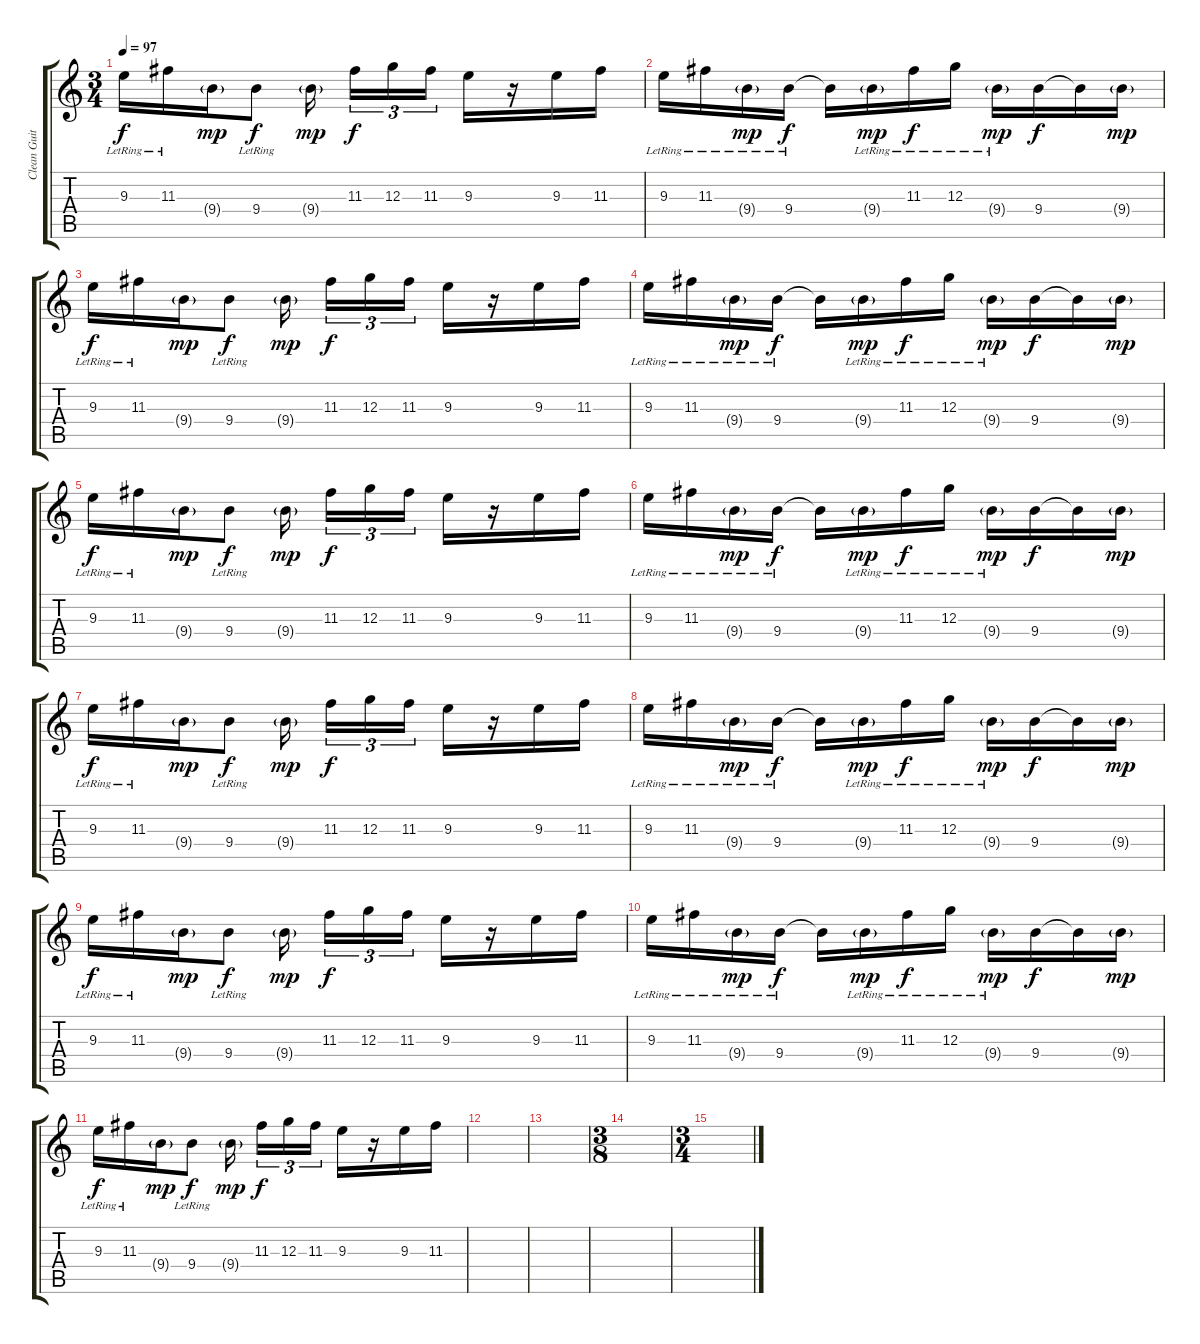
\track ("Clean Guitars" "Clean Guit") {instrument electricguitarjazz}
\staff {score tabs}
\tuning (E4 B3 G3 D3 A2 D2) {hide}
\ts (3 4)
\tempo 97
\clef g2
\ks c
9.3{lr}.16{dy f} 11.3{lr}.16 9.4{g}.16{dy mp} 9.4{lr}.8{dy f} 9.4{g}.16{dy mp beam splitsecondary} 11.3.16{tu (3 2) dy f} 12.3.16{tu (3 2)} 11.3.16{tu (3 2)} 9.3.16 r.16 9.3.16 11.3.16 |
9.3{lr}.16 11.3{lr}.16 9.4{g lr}.16{dy mp} 9.4{lr}.16{dy f} 9.4{t}.16 9.4{g lr}.16{dy mp} 11.3{lr}.16{dy f} 12.3{lr}.16 9.4{g lr}.16{dy mp} 9.4.16{dy f} 9.4{t}.16 9.4{g}.16{dy mp} |
9.3{lr}.16{dy f} 11.3{lr}.16 9.4{g}.16{dy mp} 9.4{lr}.8{dy f} 9.4{g}.16{dy mp beam splitsecondary} 11.3.16{tu (3 2) dy f} 12.3.16{tu (3 2)} 11.3.16{tu (3 2)} 9.3.16 r.16 9.3.16 11.3.16 |
9.3{lr}.16 11.3{lr}.16 9.4{g lr}.16{dy mp} 9.4{lr}.16{dy f} 9.4{t}.16 9.4{g lr}.16{dy mp} 11.3{lr}.16{dy f} 12.3{lr}.16 9.4{g lr}.16{dy mp} 9.4.16{dy f} 9.4{t}.16 9.4{g}.16{dy mp} |
9.3{lr}.16{dy f} 11.3{lr}.16 9.4{g}.16{dy mp} 9.4{lr}.8{dy f} 9.4{g}.16{dy mp beam splitsecondary} 11.3.16{tu (3 2) dy f} 12.3.16{tu (3 2)} 11.3.16{tu (3 2)} 9.3.16 r.16 9.3.16 11.3.16 |
9.3{lr}.16 11.3{lr}.16 9.4{g lr}.16{dy mp} 9.4{lr}.16{dy f} 9.4{t}.16 9.4{g lr}.16{dy mp} 11.3{lr}.16{dy f} 12.3{lr}.16 9.4{g lr}.16{dy mp} 9.4.16{dy f} 9.4{t}.16 9.4{g}.16{dy mp} |
9.3{lr}.16{dy f} 11.3{lr}.16 9.4{g}.16{dy mp} 9.4{lr}.8{dy f} 9.4{g}.16{dy mp beam splitsecondary} 11.3.16{tu (3 2) dy f} 12.3.16{tu (3 2)} 11.3.16{tu (3 2)} 9.3.16 r.16 9.3.16 11.3.16 |
9.3{lr}.16 11.3{lr}.16 9.4{g lr}.16{dy mp} 9.4{lr}.16{dy f} 9.4{t}.16 9.4{g lr}.16{dy mp} 11.3{lr}.16{dy f} 12.3{lr}.16 9.4{g lr}.16{dy mp} 9.4.16{dy f} 9.4{t}.16 9.4{g}.16{dy mp} |
9.3{lr}.16{dy f} 11.3{lr}.16 9.4{g}.16{dy mp} 9.4{lr}.8{dy f} 9.4{g}.16{dy mp beam splitsecondary} 11.3.16{tu (3 2) dy f} 12.3.16{tu (3 2)} 11.3.16{tu (3 2)} 9.3.16 r.16 9.3.16 11.3.16 |
9.3{lr}.16 11.3{lr}.16 9.4{g lr}.16{dy mp} 9.4{lr}.16{dy f} 9.4{t}.16 9.4{g lr}.16{dy mp} 11.3{lr}.16{dy f} 12.3{lr}.16 9.4{g lr}.16{dy mp} 9.4.16{dy f} 9.4{t}.16 9.4{g}.16{dy mp} |
9.3{lr}.16{dy f} 11.3{lr}.16 9.4{g}.16{dy mp} 9.4{lr}.8{dy f} 9.4{g}.16{dy mp beam splitsecondary} 11.3.16{tu (3 2) dy f} 12.3.16{tu (3 2)} 11.3.16{tu (3 2)} 9.3.16 r.16 9.3.16 11.3.16 |
|
|
\ts (3 8)
|
\ts (3 4)
